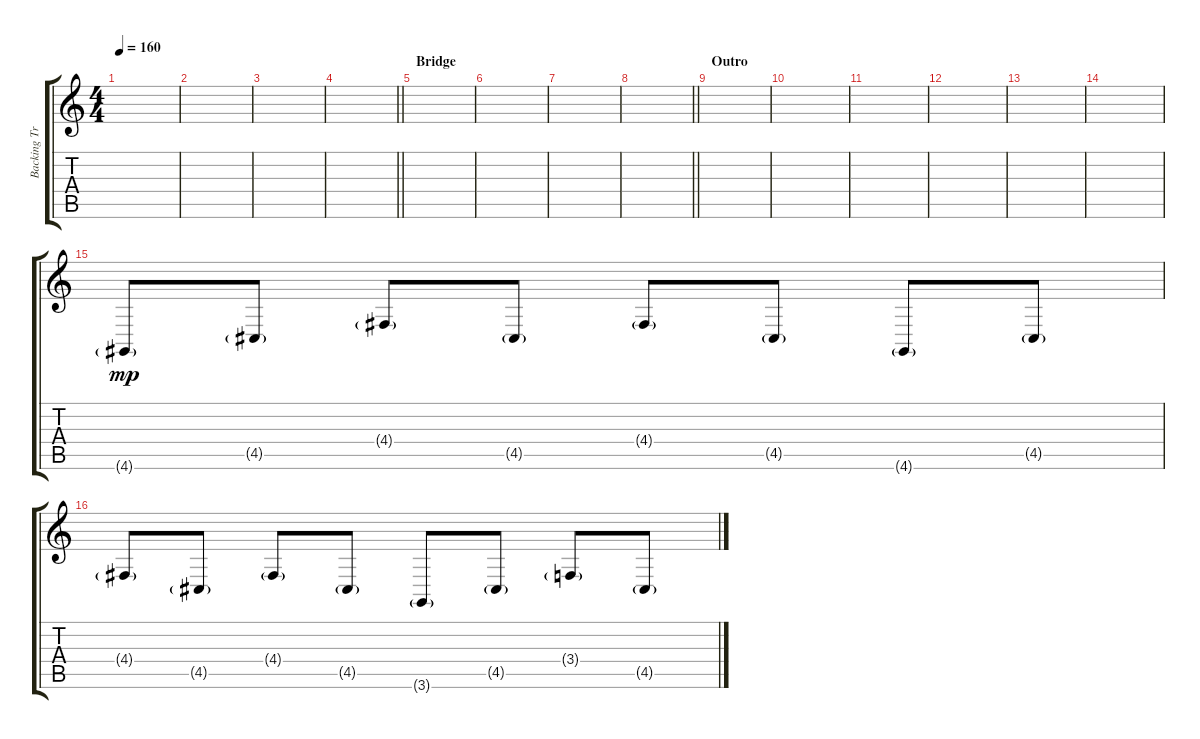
\track ("Backing Track" "Backing Tr") {instrument violin}
\staff {score tabs}
\tuning (E4 B3 G3 D3 A2 E2) {hide}
\ts (4 4)
\tempo 160
\clef g2
\ks c
|
|
|
\barLineRight lightlight
|
\section ("" "Bridge")
|
|
|
\barLineRight lightlight
|
\section ("" "Outro")
|
|
|
|
|
|
4.6{g}.8{dy mp} 4.5{g}.8 4.4{g}.8 4.5{g}.8 4.4{g}.8 4.5{g}.8 4.6{g}.8 4.5{g}.8 |
4.4{g}.8 4.5{g}.8 4.4{g}.8 4.5{g}.8 3.6{g}.8 4.5{g}.8 3.4{g}.8 4.5{g}.8
